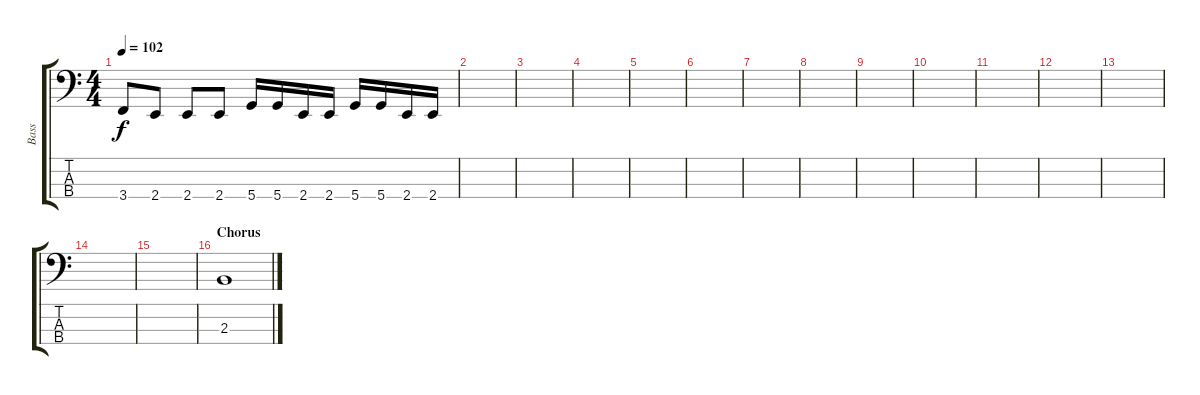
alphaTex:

\track ("Bass" "Bass") {instrument electricbasspick}
\staff {score tabs}
\tuning (G2 D2 A1 D1) {hide}
\ts (4 4)
\tempo 102
\clef f4
\ks c
3.4.8{dy f} 2.4.8 2.4.8 2.4.8 5.4.16 5.4.16 2.4.16 2.4.16 5.4.16 5.4.16 2.4.16 2.4.16 |
|
|
|
|
|
|
|
|
|
|
|
|
|
|
\section ("" "Chorus")
2.3.1
